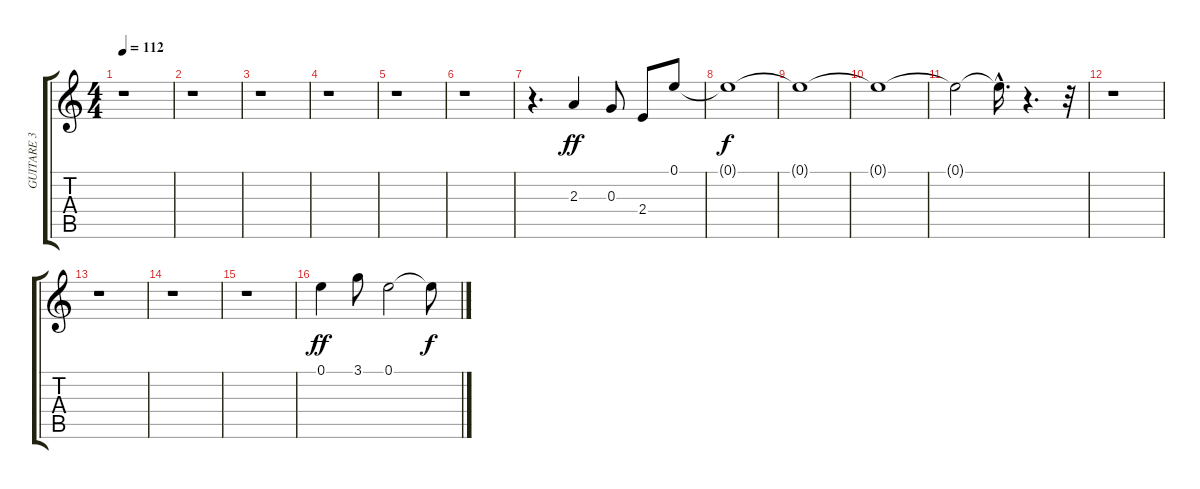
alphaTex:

\track ("GUITARE 3" "GUITARE 3") {instrument overdrivenguitar}
\staff {score tabs}
\tuning (E4 B3 G3 D3 A2 E2) {hide}
\ts (4 4)
\tempo 112
\clef g2
\ks c
r.1{dy f} |
r.1 |
r.1 |
r.1 |
r.1 |
r.1 |
r.4{d} 2.3.4{dy ff} 0.3.8 2.4.8 0.1.8 |
0.1{t}.1{dy f} |
0.1{t}.1 |
0.1{t}.1 |
0.1{t}.2 0.1{hac t}.16{d} r.4{d} r.32 |
r.1 |
r.1 |
r.1 |
r.1 |
0.1.4{dy ff} 3.1.8 0.1.2 0.1{t}.8{dy f}
